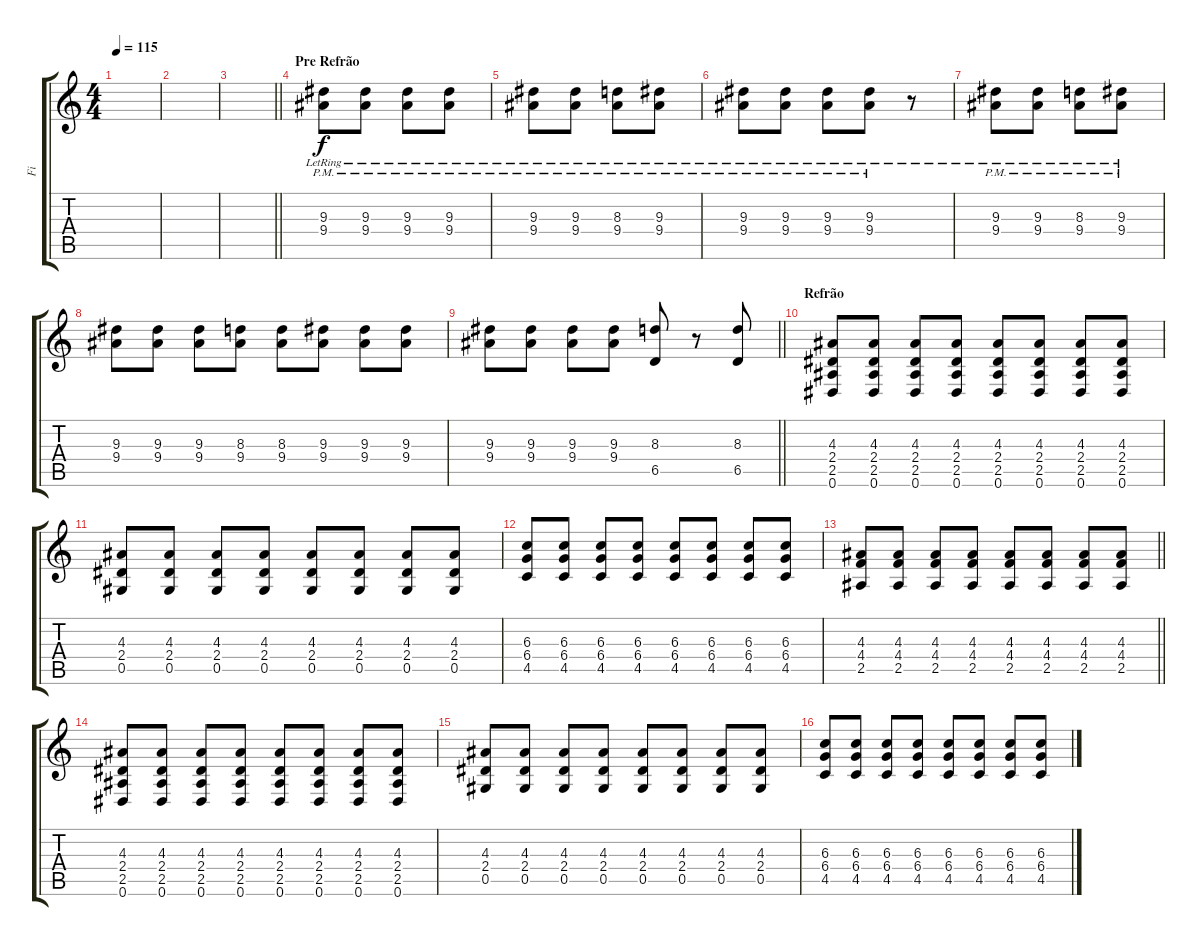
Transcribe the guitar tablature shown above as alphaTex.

\track ("Fi" "Fi") {instrument distortionguitar}
\staff {score tabs}
\tuning (Eb4 Bb3 Gb3 Db3 Ab2 Eb2) {hide}
\ts (4 4)
\tempo 115
\clef g2
\ks c
|
|
\barLineRight lightlight
|
\section ("" "Pre Refrão")
(9.3{pm lr} 9.4{pm lr}).8 (9.3{pm lr} 9.4{pm lr}).8 (9.3{pm lr} 9.4{pm lr}).8 (9.3{pm lr} 9.4{pm lr}).8 |
(9.3{pm lr} 9.4{pm lr}).8 (9.3{pm lr} 9.4{pm lr}).8 (8.3{pm lr} 9.4{pm lr}).8 (9.3{pm lr} 9.4{pm lr}).8 |
(9.3{pm lr} 9.4{pm lr}).8 (9.3{pm lr} 9.4{pm lr}).8 (9.3{pm lr} 9.4{pm lr}).8 (9.3{pm lr} 9.4{pm lr}).8 r.8 |
(9.3{pm lr} 9.4{pm lr}).8 (9.3{pm lr} 9.4{pm lr}).8 (8.3{pm lr} 9.4{pm lr}).8 (9.3{pm lr} 9.4{pm lr}).8 |
(9.3 9.4).8 (9.3 9.4).8 (9.3 9.4).8 (8.3 9.4).8 (8.3 9.4).8 (9.3 9.4).8 (9.3 9.4).8 (9.3 9.4).8 |
\barLineRight lightlight
(9.3 9.4).8 (9.3 9.4).8 (9.3 9.4).8 (9.3 9.4).8 (8.3 6.5).8 r.8 (8.3 6.5).8 |
\section ("" "Refrão")
(4.3 2.4 2.5 0.6).8 (4.3 2.4 2.5 0.6).8 (4.3 2.4 2.5 0.6).8 (4.3 2.4 2.5 0.6).8 (4.3 2.4 2.5 0.6).8 (4.3 2.4 2.5 0.6).8 (4.3 2.4 2.5 0.6).8 (4.3 2.4 2.5 0.6).8 |
(4.3 2.4 0.5).8 (4.3 2.4 0.5).8 (4.3 2.4 0.5).8 (4.3 2.4 0.5).8 (4.3 2.4 0.5).8 (4.3 2.4 0.5).8 (4.3 2.4 0.5).8 (4.3 2.4 0.5).8 |
(6.3 6.4 4.5).8 (6.3 6.4 4.5).8 (6.3 6.4 4.5).8 (6.3 6.4 4.5).8 (6.3 6.4 4.5).8 (6.3 6.4 4.5).8 (6.3 6.4 4.5).8 (6.3 6.4 4.5).8 |
\barLineRight lightlight
(4.3 4.4 2.5).8 (4.3 4.4 2.5).8 (4.3 4.4 2.5).8 (4.3 4.4 2.5).8 (4.3 4.4 2.5).8 (4.3 4.4 2.5).8 (4.3 4.4 2.5).8 (4.3 4.4 2.5).8 |
(4.3 2.4 2.5 0.6).8 (4.3 2.4 2.5 0.6).8 (4.3 2.4 2.5 0.6).8 (4.3 2.4 2.5 0.6).8 (4.3 2.4 2.5 0.6).8 (4.3 2.4 2.5 0.6).8 (4.3 2.4 2.5 0.6).8 (4.3 2.4 2.5 0.6).8 |
(4.3 2.4 0.5).8 (4.3 2.4 0.5).8 (4.3 2.4 0.5).8 (4.3 2.4 0.5).8 (4.3 2.4 0.5).8 (4.3 2.4 0.5).8 (4.3 2.4 0.5).8 (4.3 2.4 0.5).8 |
(6.3 6.4 4.5).8 (6.3 6.4 4.5).8 (6.3 6.4 4.5).8 (6.3 6.4 4.5).8 (6.3 6.4 4.5).8 (6.3 6.4 4.5).8 (6.3 6.4 4.5).8 (6.3 6.4 4.5).8
